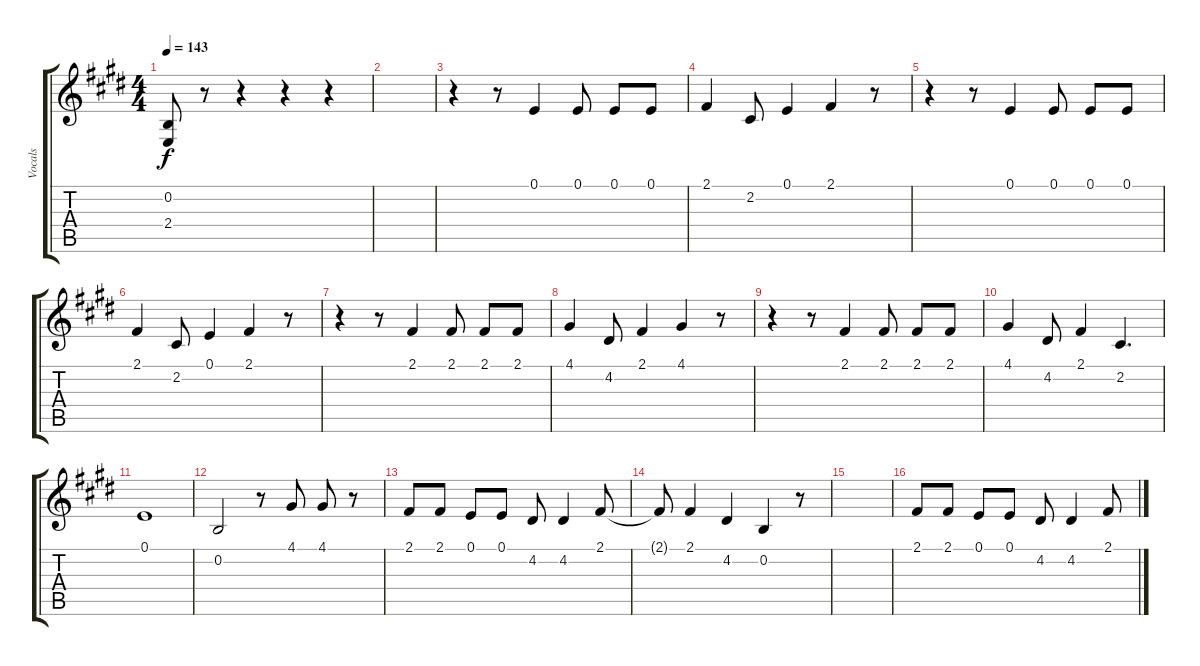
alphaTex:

\track ("Vocals" "Vocals") {instrument tenorsax}
\staff {score tabs}
\tuning (E4 B3 G3 D3 A2 E2) {hide}
\ts (4 4)
\tempo 143
\clef g2
\ks e
(0.2{t} 2.4{t}).8{dy f} r.8 r.4 r.4 r.4 |
|
r.4 r.8 0.1.4 0.1.8 0.1.8 0.1.8 |
2.1.4 2.2.8 0.1.4 2.1.4 r.8 |
r.4 r.8 0.1.4 0.1.8 0.1.8 0.1.8 |
2.1.4 2.2.8 0.1.4 2.1.4 r.8 |
r.4 r.8 2.1.4 2.1.8 2.1.8 2.1.8 |
4.1.4 4.2.8 2.1.4 4.1.4 r.8 |
r.4 r.8 2.1.4 2.1.8 2.1.8 2.1.8 |
4.1.4 4.2.8 2.1.4 2.2.4{d} |
0.1.1 |
0.2.2 r.8 4.1.8 4.1.8 r.8 |
2.1.8 2.1.8 0.1.8 0.1.8 4.2.8 4.2.4 2.1.8 |
2.1{t}.8 2.1.4 4.2.4 0.2.4 r.8 |
|
2.1.8 2.1.8 0.1.8 0.1.8 4.2.8 4.2.4 2.1.8
